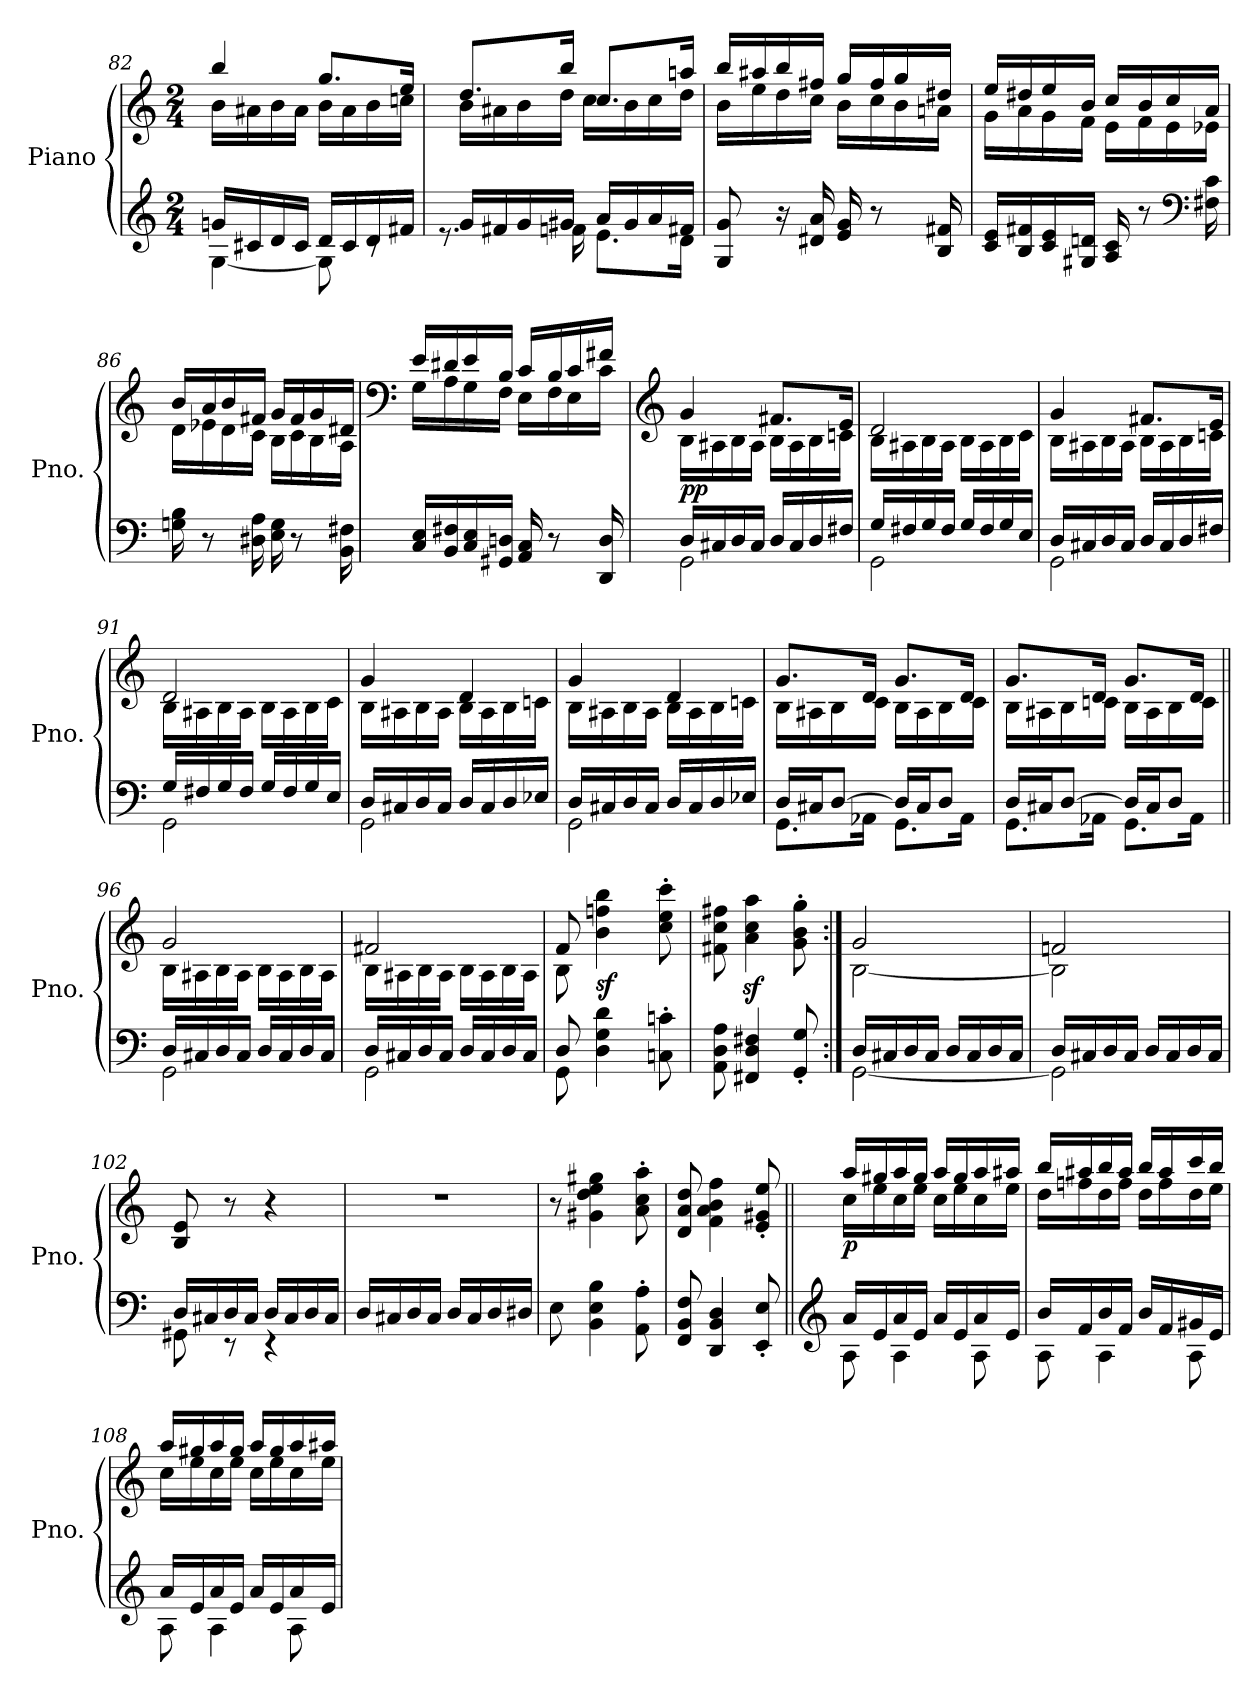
**kern	**kern	**dynam
*part1	*part1	*part1
*staff2	*staff1	*staff1/2
*I"Piano	*	*
*I'Pno.	*	*
*clefG2	*clefG2	*
*k[]	*k[]	*
*M2/4	*M2/4	*
=82	=82	=82
*^	*^	*
16gn/LL	[4G\	4bb/	16b\LL	.
16c#X/	.	.	16a#X\	.
16d/	.	.	16b\	.
16c#/JJ	.	.	16a#\JJ	.
16d/LL	8G\]	8.gg/L	16b\LL	.
16c#/	.	.	16a#\	.
16d/	8rc	.	16b\	.
16f#X/JJ	.	16ee/Jk	16ccn\JJ	.
=83	=83	=83	=83	=83
16g/LL	8.re	8.dd/L	16b\LL	.
16f#X/	.	.	16a#X\	.
16g/	.	.	16b\	.
16g#X/JJ	16fn\	16bb/Jk	16dd\JJ	.
16a/LL	8.e\L	8.cc/L	16cc\LL	.
16g#/	.	.	16b\	.
16a/	.	.	16cc\	.
16f#X/JJ	16d\Jk	16aan/Jk	16dd\JJ	.
*v	*v	*	*	*
!!LO:PB:g=z	!!
=84	=84	=84	=84
8G/ 8g/	16bb/LL	16b\LL	.
.	16aa#X/	16ee\	.
16r	16bb/	16dd\	.
16d#X/ 16a/	16ff#X/JJ	16cc\JJ	.
16e/ 16g/	16gg/LL	16b\LL	.
8r	16ff#/	16cc\	.
.	16gg/	16b\	.
16B/ 16f#X/	16dd#X/JJ	16an\JJ	.
=85	=85	=85	=85
16c/ 16e/LL	16ee/LL	16g\LL	.
16B/ 16f#X/	16dd#X/	16a\	.
16c/ 16e/	16ee/	16g\	.
16G#X/ 16dn/JJ	16b/JJ	16f\JJ	.
16A/ 16c/	16cc/LL	16e\LL	.
8r	16b/	16f\	.
.	16cc/	16e\	.
*clefF4	*	*	*
16F#X\ 16c\	16a/JJ	16e-X\JJ	.
=86	=86	=86	=86
16Gn\ 16B\	16b/LL	16d\LL	.
8r	16a/	16e-X\	.
.	16b/	16d\	.
16D#X\ 16A\	16f#X/JJ	16c\JJ	.
16E\ 16G\	16g/LL	16B\LL	.
8r	16f#/	16c\	.
.	16g/	16B\	.
16BB\ 16F#X\	16d#X/JJ	16A\JJ	.
=87	=87	=87	=87
*	*clefF4	*	*
16C/ 16E/LL	16e/LL	16G\LL	.
16BB/ 16F#X/	16d#X/	16A\	.
16C/ 16E/	16e/	16G\	.
16GG#X/ 16Dn/JJ	16B/JJ	16F\JJ	.
16AA/ 16C/	16c/LL	16E\LL	.
8r	16B/	16F\	.
.	16c/	16E\	.
16DD/ 16D/	16f#X/JJ	16c\JJ	.
!!LO:LB:g=z	!!
=88	=88	=88	=88
*	*clefG2	*	*
*^	*	*	*
!	!	!	!	!LO:DY:b
16D/LL	2GG\	4g/	16B\LL	pp
16C#X/	.	.	16A#X\	.
16D/	.	.	16B\	.
16C#/JJ	.	.	16A#\JJ	.
16D/LL	.	8.f#X/L	16B\LL	.
16C#/	.	.	16A#\	.
16D/	.	.	16B\	.
16F#X/JJ	.	16e/Jk	16cn\JJ	.
=89	=89	=89	=89	=89
16G/LL	2GG\	2d/	16B\LL	.
16F#X/	.	.	16A#X\	.
16G/	.	.	16B\	.
16F#/JJ	.	.	16A#\JJ	.
16G/LL	.	.	16B\LL	.
16F#/	.	.	16A#\	.
16G/	.	.	16B\	.
16E/JJ	.	.	16c\JJ	.
=90	=90	=90	=90	=90
16D/LL	2GG\	4g/	16B\LL	.
16C#X/	.	.	16A#X\	.
16D/	.	.	16B\	.
16C#/JJ	.	.	16A#\JJ	.
16D/LL	.	8.f#X/L	16B\LL	.
16C#/	.	.	16A#\	.
16D/	.	.	16B\	.
16F#X/JJ	.	16e/Jk	16cn\JJ	.
=91	=91	=91	=91	=91
16G/LL	2GG\	2d/	16B\LL	.
16F#X/	.	.	16A#X\	.
16G/	.	.	16B\	.
16F#/JJ	.	.	16A#\JJ	.
16G/LL	.	.	16B\LL	.
16F#/	.	.	16A#\	.
16G/	.	.	16B\	.
16E/JJ	.	.	16c\JJ	.
!!LO:LB:g=z	!!
=92	=92	=92	=92	=92
16D/LL	2GG\	4g/	16B\LL	.
16C#X/	.	.	16A#X\	.
16D/	.	.	16B\	.
16C#/JJ	.	.	16A#\JJ	.
16D/LL	.	4d/	16B\LL	.
16C#/	.	.	16A#\	.
16D/	.	.	16B\	.
16E-X/JJ	.	.	16cn\JJ	.
=93	=93	=93	=93	=93
16D/LL	2GG\	4g/	16B\LL	.
16C#X/	.	.	16A#X\	.
16D/	.	.	16B\	.
16C#/JJ	.	.	16A#\JJ	.
16D/LL	.	4d/	16B\LL	.
16C#/	.	.	16A#\	.
16D/	.	.	16B\	.
16E-X/JJ	.	.	16cn\JJ	.
=94	=94	=94	=94	=94
16D/LL	8.GG\L	8.g/L	16B\LL	.
16C#X/J	.	.	16A#X\	.
[8D/J	.	.	16B\	.
.	16AA-X\Jk	16d/Jk	16c\JJ	.
16D/LL]	8.GG\L	8.g/L	16B\LL	.
16C#/J	.	.	16A#\	.
8D/J	.	.	16B\	.
.	16AA-\Jk	16d/Jk	16c\JJ	.
=95	=95	=95	=95	=95
16D/LL	8.GG\L	8.g/L	16B\LL	.
16C#X/J	.	.	16A#X\	.
[8D/J	.	.	16B\	.
.	16AA-X\Jk	16d/Jk	16cn\JJ	.
16D/LL]	8.GG\L	8.g/L	16B\LL	.
16C#/J	.	.	16A#\	.
8D/J	.	.	16B\	.
.	16AA-\Jk	16d/Jk	16c\JJ	.
!!LO:LB:g=z	!!
=96||	=96||	=96||	=96||	=96||
16D/LL	2GG\	2g/	16B\LL	.
16C#X/	.	.	16A#X\	.
16D/	.	.	16B\	.
16C#/JJ	.	.	16A#\JJ	.
16D/LL	.	.	16B\LL	.
16C#/	.	.	16A#\	.
16D/	.	.	16B\	.
16C#/JJ	.	.	16A#\JJ	.
=97	=97	=97	=97	=97
16D/LL	2GG\	2f#X/	16B\LL	.
16C#X/	.	.	16A#X\	.
16D/	.	.	16B\	.
16C#/JJ	.	.	16A#\JJ	.
16D/LL	.	.	16B\LL	.
16C#/	.	.	16A#\	.
16D/	.	.	16B\	.
16C#/JJ	.	.	16A#\JJ	.
=98	=98	=98	=98	=98
8D/	8GG\	8f/	8B\	.
!	!	!	!	!LO:DY:b
4D\ 4G\ 4d\	8rEEyy	4b\ 4ffn\ 4bb\	8rcyy	sf
.	4rCCyy	.	4rcyy	.
8Cn\' 8cn\'	.	8cc\' 8ee\' 8ccc\'	.	.
*v	*v	*	*	*
*	*v	*v	*
=99	=99	=99
8AA\ 8D\ 8A\	8f#X\ 8cc\ 8ff#X\	.
4FF#X/ 4D/ 4F#X/	4a\z< 4cc\z< 4aa\z<	.
8GG/' 8G/'	8g\' 8b\' 8gg\'	.
!!LO:PB:g=z
=100:|!	=100:|!	=100:|!
*^	*^	*
16D/LL	[2GG\	2g/	[2B\	.
16C#X/	.	.	.	.
16D/	.	.	.	.
16C#/JJ	.	.	.	.
16D/LL	.	.	.	.
16C#/	.	.	.	.
16D/	.	.	.	.
16C#/JJ	.	.	.	.
=101	=101	=101	=101	=101
16D/LL	2GG\]	2fn/	2B\]	.
16C#X/	.	.	.	.
16D/	.	.	.	.
16C#/JJ	.	.	.	.
16D/LL	.	.	.	.
16C#/	.	.	.	.
16D/	.	.	.	.
16C#/JJ	.	.	.	.
*	*	*v	*v	*
=102	=102	=102	=102
16D/LL	8GG#X\	8B/ 8e/	.
16C#X/	.	.	.
16D/	8r	8r	.
16C#/JJ	.	.	.
16D/LL	4r	4r	.
16C#/	.	.	.
16D/	.	.	.
16C#/JJ	.	.	.
*v	*v	*	*
=103	=103	=103
16D/LL	2r	.
16C#X/	.	.
16D/	.	.
16C#/JJ	.	.
16D/LL	.	.
16C#/	.	.
16D/	.	.
16D#X/JJ	.	.
=104	=104	=104
8E\	8r	.
4BB\ 4E\ 4B\	4g#X\ 4dd\ 4ee\ 4gg#X\	.
8AA\' 8A\'	8a\' 8cc\' 8aa\'	.
!!LO:LB:g=z
=105	=105	=105
8FF/ 8BB/ 8F/	8d/ 8a/ 8dd/	.
4DD/ 4BB/ 4D/	4f\ 4a\ 4b\ 4ff\	.
8EE/' 8E/'	8e/' 8g#X/' 8ee/'	.
=106||	=106||	=106||
*clefG2	*	*
*^	*^	*
!	!	!	!	!LO:DY:b
16a/LL	8A\	16aa/LL	16cc\LL	p
16e/	.	16gg#X/	16ee\	.
16a/	4A\	16aa/	16cc\	.
16e/JJ	.	16gg#/JJ	16ee\JJ	.
16a/LL	.	16aa/LL	16cc\LL	.
16e/	.	16gg#/	16ee\	.
16a/	8A\	16aa/	16cc\	.
16e/JJ	.	16aa#X/JJ	16ee\JJ	.
=107	=107	=107	=107	=107
16b/LL	8A\	16bb/LL	16dd\LL	.
16f/	.	16aa#X/	16ffn\	.
16b/	4A\	16bb/	16dd\	.
16f/JJ	.	16aa#/JJ	16ff\JJ	.
16b/LL	.	16bb/LL	16dd\LL	.
16f/	.	16aa#/	16ff\	.
16g#X/	8A\	16ccc/	16dd\	.
16e/JJ	.	16bb/JJ	16ee\JJ	.
=108	=108	=108	=108	=108
16a/LL	8A\	16aa/LL	16cc\LL	.
16e/	.	16gg#X/	16ee\	.
16a/	4A\	16aa/	16cc\	.
16e/JJ	.	16gg#/JJ	16ee\JJ	.
16a/LL	.	16aa/LL	16cc\LL	.
16e/	.	16gg#/	16ee\	.
16a/	8A\	16aa/	16cc\	.
16e/JJ	.	16aa#X/JJ	16ee\JJ	.
*v	*v	*	*	*
*	*v	*v	*
=	=	=
*-	*-	*-
